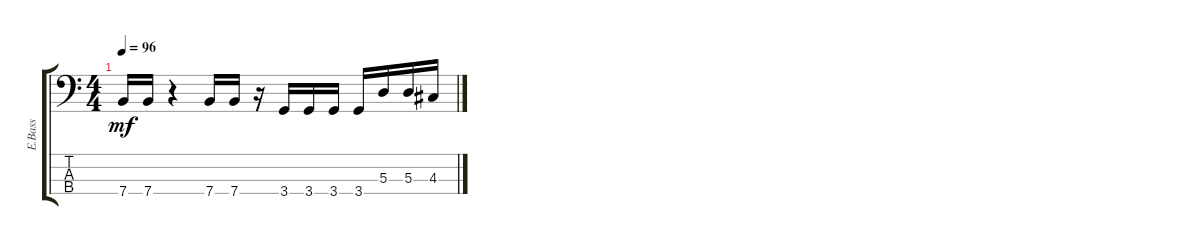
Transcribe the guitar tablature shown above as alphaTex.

\track ("E.Bass" "E.Bass") {instrument electricbassfinger}
\staff {score tabs}
\tuning (G2 D2 A1 E1) {hide}
\ts (4 4)
\tempo 96
\clef f4
\ks c
7.4.16{dy mf} 7.4.16 r.4 7.4.16 7.4.16 r.16 3.4.16 3.4.16 3.4.16 3.4.16 5.3.16 5.3.16 4.3.16
